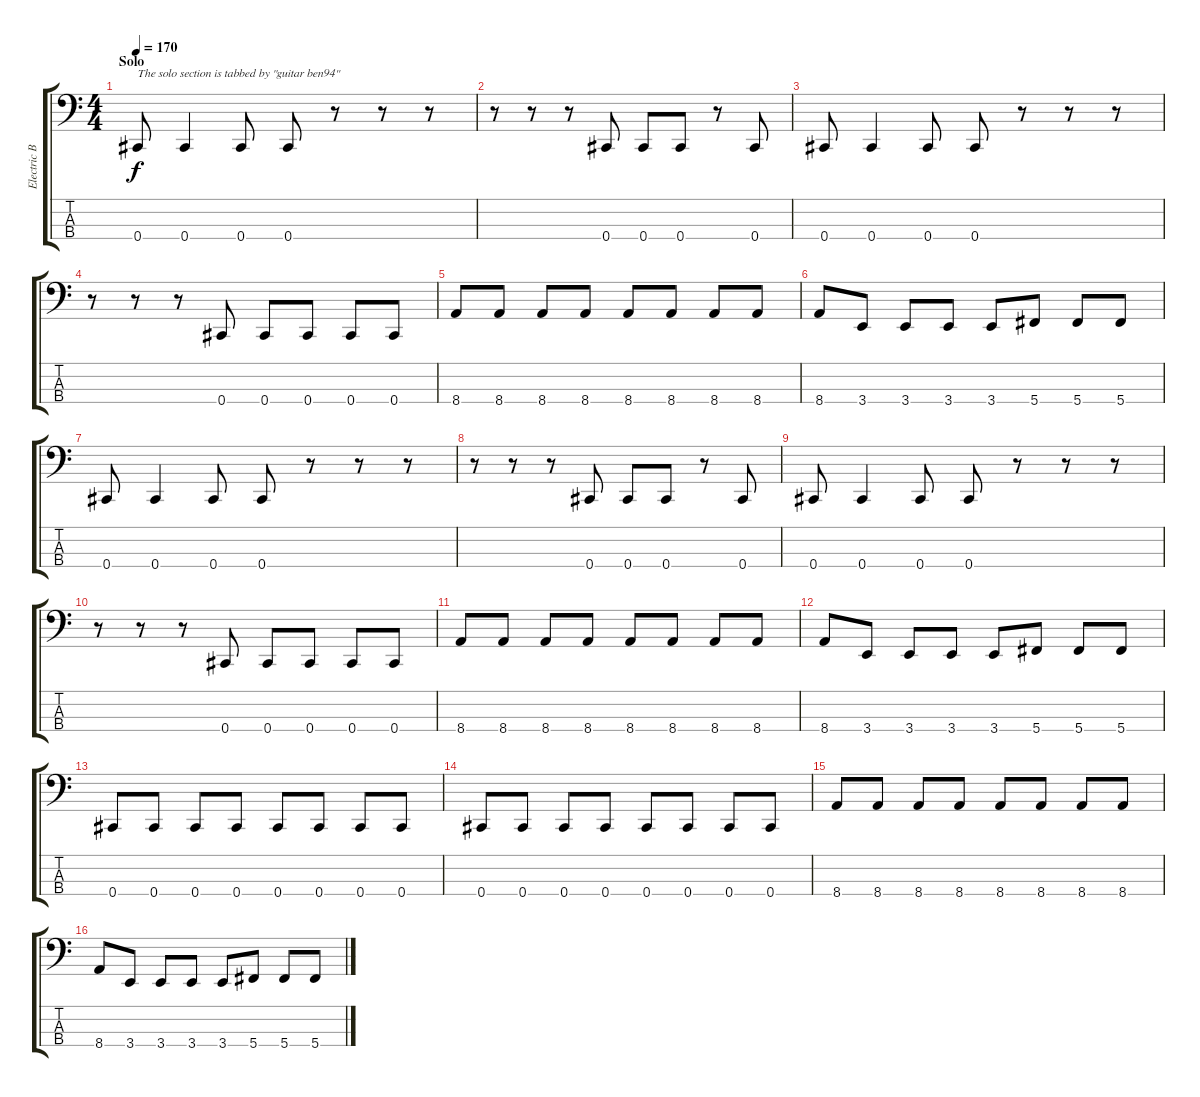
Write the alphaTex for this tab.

\track ("Electric Bass" "Electric B") {instrument electricbasspick}
\staff {score tabs}
\tuning (Gb2 Db2 Ab1 Db1) {hide}
\ts (4 4)
\section ("" "Solo")
\tempo 170
\clef f4
\ks c
0.4.8{txt "The solo section is tabbed by \"guitar ben94\"" dy f} 0.4.4 0.4.8 0.4.8 r.8 r.8 r.8 |
r.8 r.8 r.8 0.4.8 0.4.8 0.4.8 r.8 0.4.8 |
0.4.8 0.4.4 0.4.8 0.4.8 r.8 r.8 r.8 |
r.8 r.8 r.8 0.4.8 0.4.8 0.4.8 0.4.8 0.4.8 |
8.4.8 8.4.8 8.4.8 8.4.8 8.4.8 8.4.8 8.4.8 8.4.8 |
8.4.8 3.4.8 3.4.8 3.4.8 3.4.8 5.4.8 5.4.8 5.4.8 |
0.4.8 0.4.4 0.4.8 0.4.8 r.8 r.8 r.8 |
r.8 r.8 r.8 0.4.8 0.4.8 0.4.8 r.8 0.4.8 |
0.4.8 0.4.4 0.4.8 0.4.8 r.8 r.8 r.8 |
r.8 r.8 r.8 0.4.8 0.4.8 0.4.8 0.4.8 0.4.8 |
8.4.8 8.4.8 8.4.8 8.4.8 8.4.8 8.4.8 8.4.8 8.4.8 |
8.4.8 3.4.8 3.4.8 3.4.8 3.4.8 5.4.8 5.4.8 5.4.8 |
0.4.8 0.4.8 0.4.8 0.4.8 0.4.8 0.4.8 0.4.8 0.4.8 |
0.4.8 0.4.8 0.4.8 0.4.8 0.4.8 0.4.8 0.4.8 0.4.8 |
8.4.8 8.4.8 8.4.8 8.4.8 8.4.8 8.4.8 8.4.8 8.4.8 |
8.4.8 3.4.8 3.4.8 3.4.8 3.4.8 5.4.8 5.4.8 5.4.8
